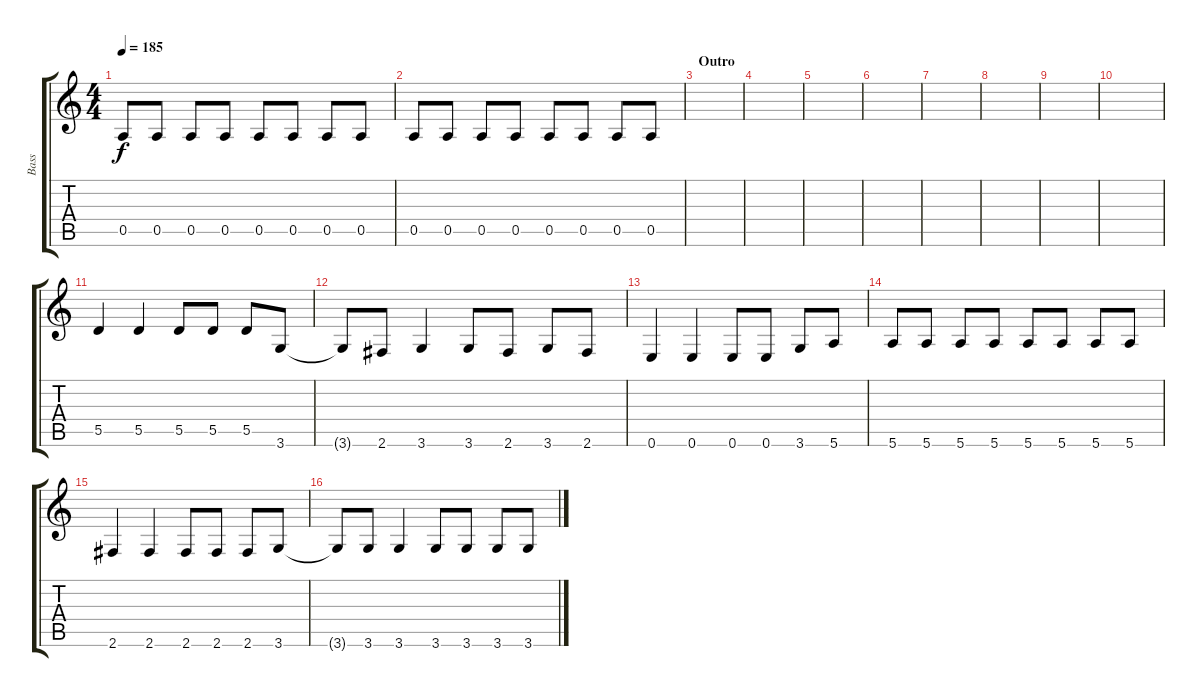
\track ("Bass" "Bass") {instrument electricbassfinger}
\staff {score tabs}
\tuning (E4 B3 G3 D3 A2 E2) {hide}
\ts (4 4)
\tempo 185
\clef g2
\ks c
0.5.8{dy f} 0.5.8 0.5.8 0.5.8 0.5.8 0.5.8 0.5.8 0.5.8 |
0.5.8 0.5.8 0.5.8 0.5.8 0.5.8 0.5.8 0.5.8 0.5.8 |
\section ("" "Outro")
|
|
|
|
|
|
|
|
5.5.4 5.5.4 5.5.8 5.5.8 5.5.8 3.6.8 |
3.6{t}.8 2.6.8 3.6.4 3.6.8 2.6.8 3.6.8 2.6.8 |
0.6.4 0.6.4 0.6.8 0.6.8 3.6.8 5.6.8 |
5.6.8 5.6.8 5.6.8 5.6.8 5.6.8 5.6.8 5.6.8 5.6.8 |
2.6.4 2.6.4 2.6.8 2.6.8 2.6.8 3.6.8 |
3.6{t}.8 3.6.8 3.6.4 3.6.8 3.6.8 3.6.8 3.6.8
